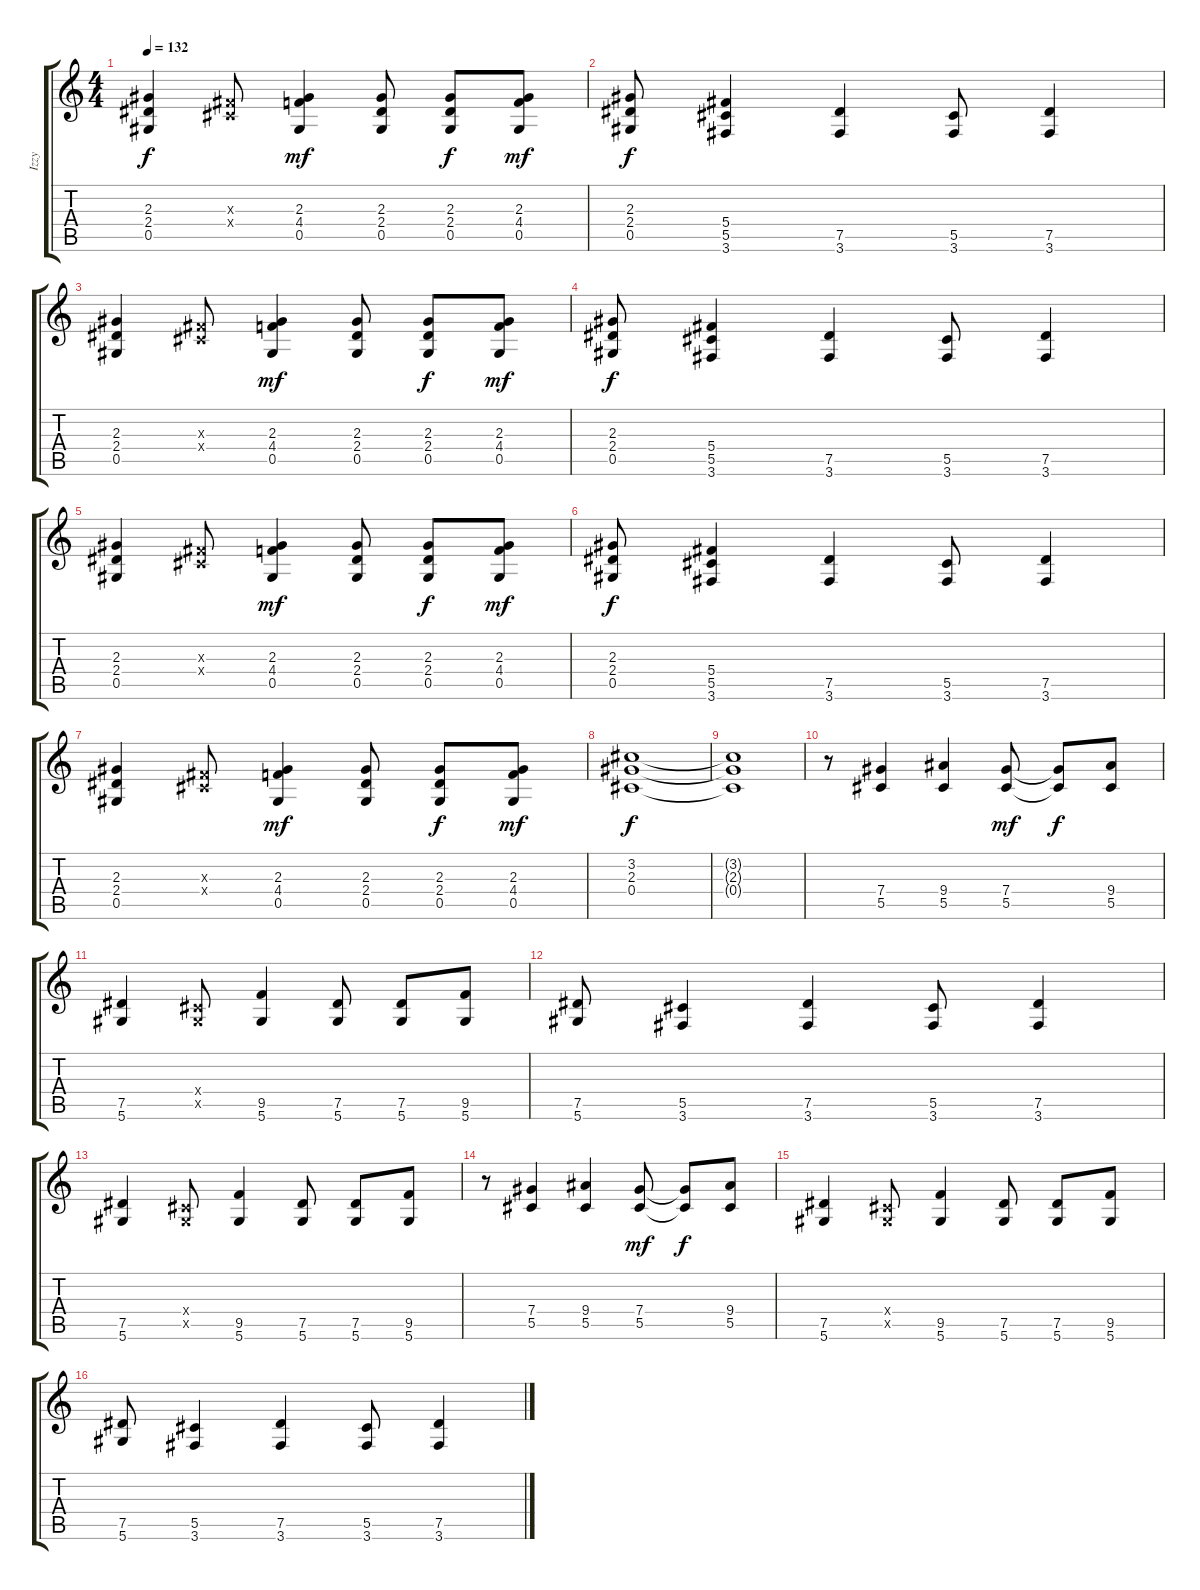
\track ("Izzy" "Izzy") {instrument distortionguitar}
\staff {score tabs}
\tuning (Eb4 Bb3 Gb3 Db3 Ab2 Eb2) {hide}
\ts (4 4)
\tempo 132
\clef g2
\ks c
(2.3 2.4 0.5).4{dy f} (0.3{x} 0.4{x}).8 (2.3 4.4 0.5).4{dy mf} (2.3 2.4 0.5).8 (2.3 2.4 0.5).8{dy f} (2.3 4.4 0.5).8{dy mf} |
(2.3 2.4 0.5).8{dy f} (5.4 5.5 3.6).4 (7.5 3.6).4 (5.5 3.6).8 (7.5 3.6).4 |
(2.3 2.4 0.5).4 (0.3{x} 0.4{x}).8 (2.3 4.4 0.5).4{dy mf} (2.3 2.4 0.5).8 (2.3 2.4 0.5).8{dy f} (2.3 4.4 0.5).8{dy mf} |
(2.3 2.4 0.5).8{dy f} (5.4 5.5 3.6).4 (7.5 3.6).4 (5.5 3.6).8 (7.5 3.6).4 |
(2.3 2.4 0.5).4 (0.3{x} 0.4{x}).8 (2.3 4.4 0.5).4{dy mf} (2.3 2.4 0.5).8 (2.3 2.4 0.5).8{dy f} (2.3 4.4 0.5).8{dy mf} |
(2.3 2.4 0.5).8{dy f} (5.4 5.5 3.6).4 (7.5 3.6).4 (5.5 3.6).8 (7.5 3.6).4 |
(2.3 2.4 0.5).4 (0.3{x} 0.4{x}).8 (2.3 4.4 0.5).4{dy mf} (2.3 2.4 0.5).8 (2.3 2.4 0.5).8{dy f} (2.3 4.4 0.5).8{dy mf} |
(3.2 2.3 0.4).1{dy f} |
(3.2{t} 2.3{t} 0.4{t}).1 |
r.8 (7.4 5.5).4 (9.4 5.5).4 (7.4 5.5).8{dy mf} (7.4{t} 5.5{t}).8{dy f} (9.4 5.5).8 |
(7.5 5.6).4 (0.4{x} 0.5{x}).8 (9.5 5.6).4 (7.5 5.6).8 (7.5 5.6).8 (9.5 5.6).8 |
(7.5 5.6).8 (5.5 3.6).4 (7.5 3.6).4 (5.5 3.6).8 (7.5 3.6).4 |
(7.5 5.6).4 (0.4{x} 0.5{x}).8 (9.5 5.6).4 (7.5 5.6).8 (7.5 5.6).8 (9.5 5.6).8 |
r.8 (7.4 5.5).4 (9.4 5.5).4 (7.4 5.5).8{dy mf} (7.4{t} 5.5{t}).8{dy f} (9.4 5.5).8 |
(7.5 5.6).4 (0.4{x} 0.5{x}).8 (9.5 5.6).4 (7.5 5.6).8 (7.5 5.6).8 (9.5 5.6).8 |
(7.5 5.6).8 (5.5 3.6).4 (7.5 3.6).4 (5.5 3.6).8 (7.5 3.6).4
